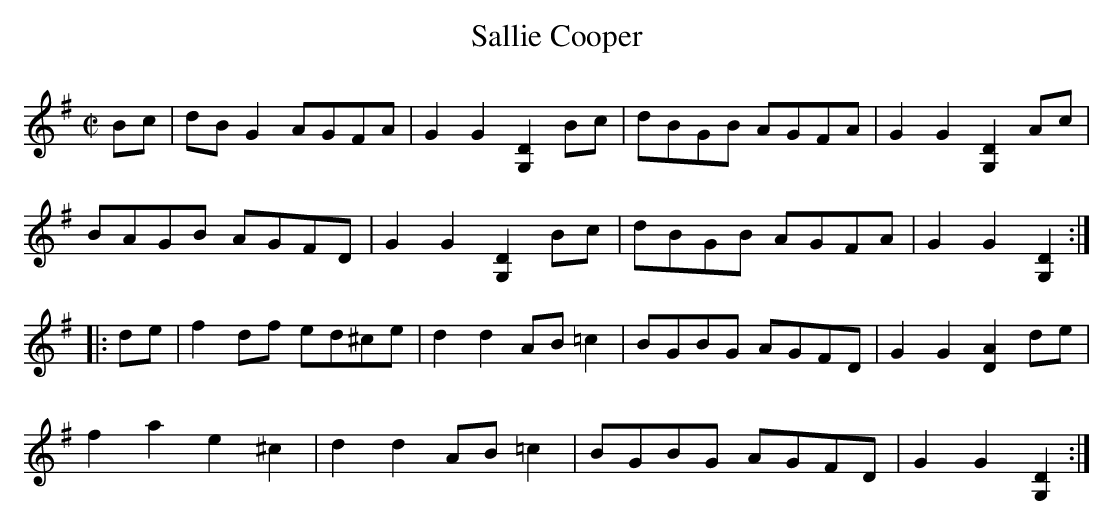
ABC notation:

X:1
T:Sallie Cooper
M:C|
L:1/8
K:G
Bc|dBG2 AGFA|G2G2 [G,2D2]Bc|dBGB AGFA|G2G2 [G,2D2]Ac|
BAGB AGFD|G2G2 [G,2D2] Bc|dBGB AGFA|G2G2 [G,2D2]:|
|:de|f2 df ed^ce|d2d2 AB=c2|BGBG AGFD| G2G2[D2A2]de|
f2a2e2^c2|d2d2 AB=c2|BGBG AGFD|G2G2 [G,2D2]:|]
